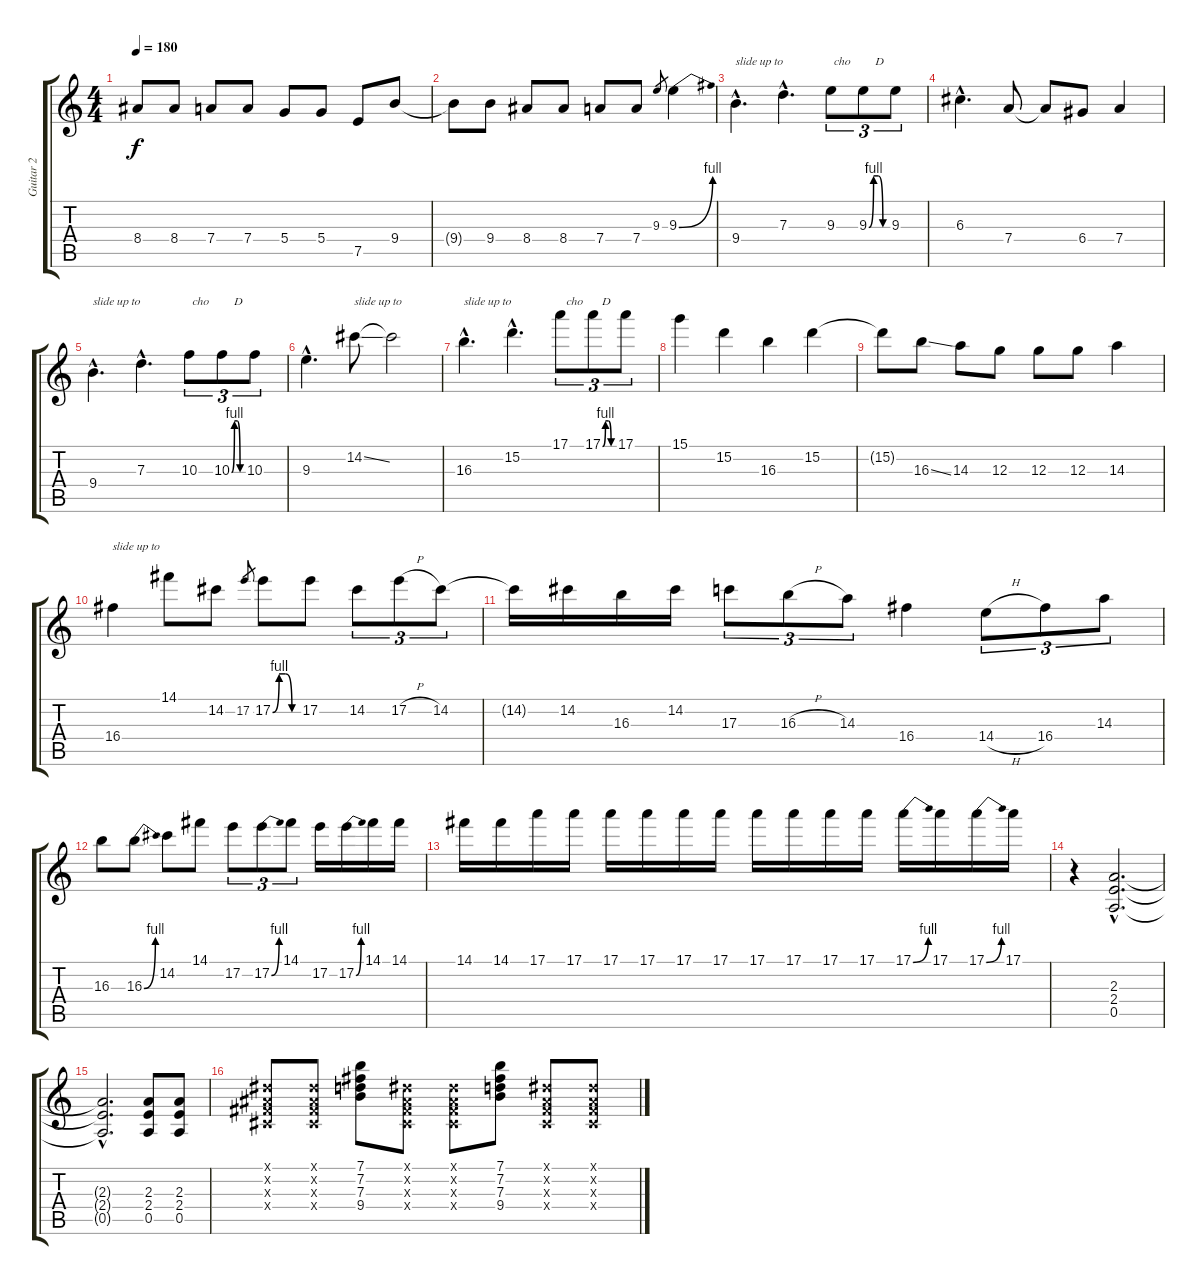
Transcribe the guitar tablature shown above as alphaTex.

\track ("Guitar 2" "Guitar 2") {instrument distortionguitar}
\staff {score tabs}
\tuning (E4 B3 G3 D3 A2 E2) {hide}
\ts (4 4)
\tempo 180
\clef g2
\ks c
8.4{t}.8{dy f} 8.4.8 7.4.8 7.4.8 5.4.8 5.4.8 7.5.8 9.4.8 |
9.4{t}.8 9.4.8 8.4.8 8.4.8 7.4.8 7.4.8 9.3.8{gr} 9.3{be (bend 0 0 60 4)}.4 |
9.4{hac}.4{d txt "slide up to"} 7.3{hac}.4{d} 9.3.8{tu (3 2) txt " cho"} 9.3{be (custom 0 0 15 4 30 4 45 0 60 0)}.8{tu (3 2) txt "    D"} 9.3.8{tu (3 2)} |
6.3{hac}.4{d} 7.4.8 7.4{t}.8 6.4.8 7.4.4 |
9.4{hac}.4{d txt "slide up to"} 7.3{hac}.4{d} 10.3.8{tu (3 2) txt " cho"} 10.3{be (custom 0 0 15 4 30 4 45 0 60 0)}.8{tu (3 2) txt "    D"} 10.3.8{tu (3 2)} |
9.3{hac}.4{d} 14.2{ss}.8{txt "slide up to"} 14.2{t}.2 |
16.3{hac}.4{d txt "slide up to"} 15.2{hac}.4{d} 17.1.8{tu (3 2) txt "  cho"} 17.1{be (custom 0 0 15 4 30 4 45 0 60 0)}.8{tu (3 2) txt "   D"} 17.1.8{tu (3 2)} |
15.1.4 15.2.4 16.3.4 15.2.4 |
15.2{t}.8 16.3{ss}.8 14.3.8 12.3.8 12.3.8 12.3.8 14.3.4 |
16.4.4{txt "slide up to"} 14.1.8 14.2.8 17.2.8{gr} 17.2{be (custom 0 0 15 4 30 4 45 0 60 0)}.8 17.2.8 14.2.8{tu (3 2)} 17.2{h}.8{tu (3 2)} 14.2.8{tu (3 2)} |
14.2{t}.16 14.2.16 16.3.16 14.2.16 17.3.8{tu (3 2)} 16.3{h}.8{tu (3 2)} 14.3.8{tu (3 2)} 16.4.4 14.4{h}.8{tu (3 2)} 16.4.8{tu (3 2)} 14.3.8{tu (3 2)} |
16.3.8 16.3{be (bend 0 0 60 4)}.8 14.2.8 14.1.8 17.2.8{tu (3 2)} 17.2{be (bend 0 0 60 4)}.8{tu (3 2)} 14.1.8{tu (3 2)} 17.2.16 17.2{be (bend 0 0 60 4)}.16 14.1.16 14.1.16 |
14.1.16 14.1.16 17.1.16 17.1.16 17.1.16 17.1.16 17.1.16 17.1.16 17.1.16 17.1.16 17.1.16 17.1.16 17.1{be (bend 0 0 60 4)}.16 17.1.16 17.1{be (bend 0 0 60 4)}.16 17.1.16 |
r.4 (2.3{hac} 2.4{hac} 0.5{hac}).2{d} |
(2.3{hac t} 2.4{hac t} 0.5{hac t}).2{d} (2.3 2.4 0.5).8 (2.3 2.4 0.5).8 |
(-1.1{x} -1.2{x} -1.3{x} -1.4{x}).8 (-1.1{x} -1.2{x} -1.3{x} -1.4{x}).8 (7.1 7.2 7.3 9.4).8 (-1.1{x} -1.2{x} -1.3{x} -1.4{x}).8 (-1.1{x} -1.2{x} -1.3{x} -1.4{x}).8 (7.1 7.2 7.3 9.4).8 (-1.1{x} -1.2{x} -1.3{x} -1.4{x}).8 (-1.1{x} -1.2{x} -1.3{x} -1.4{x}).8
